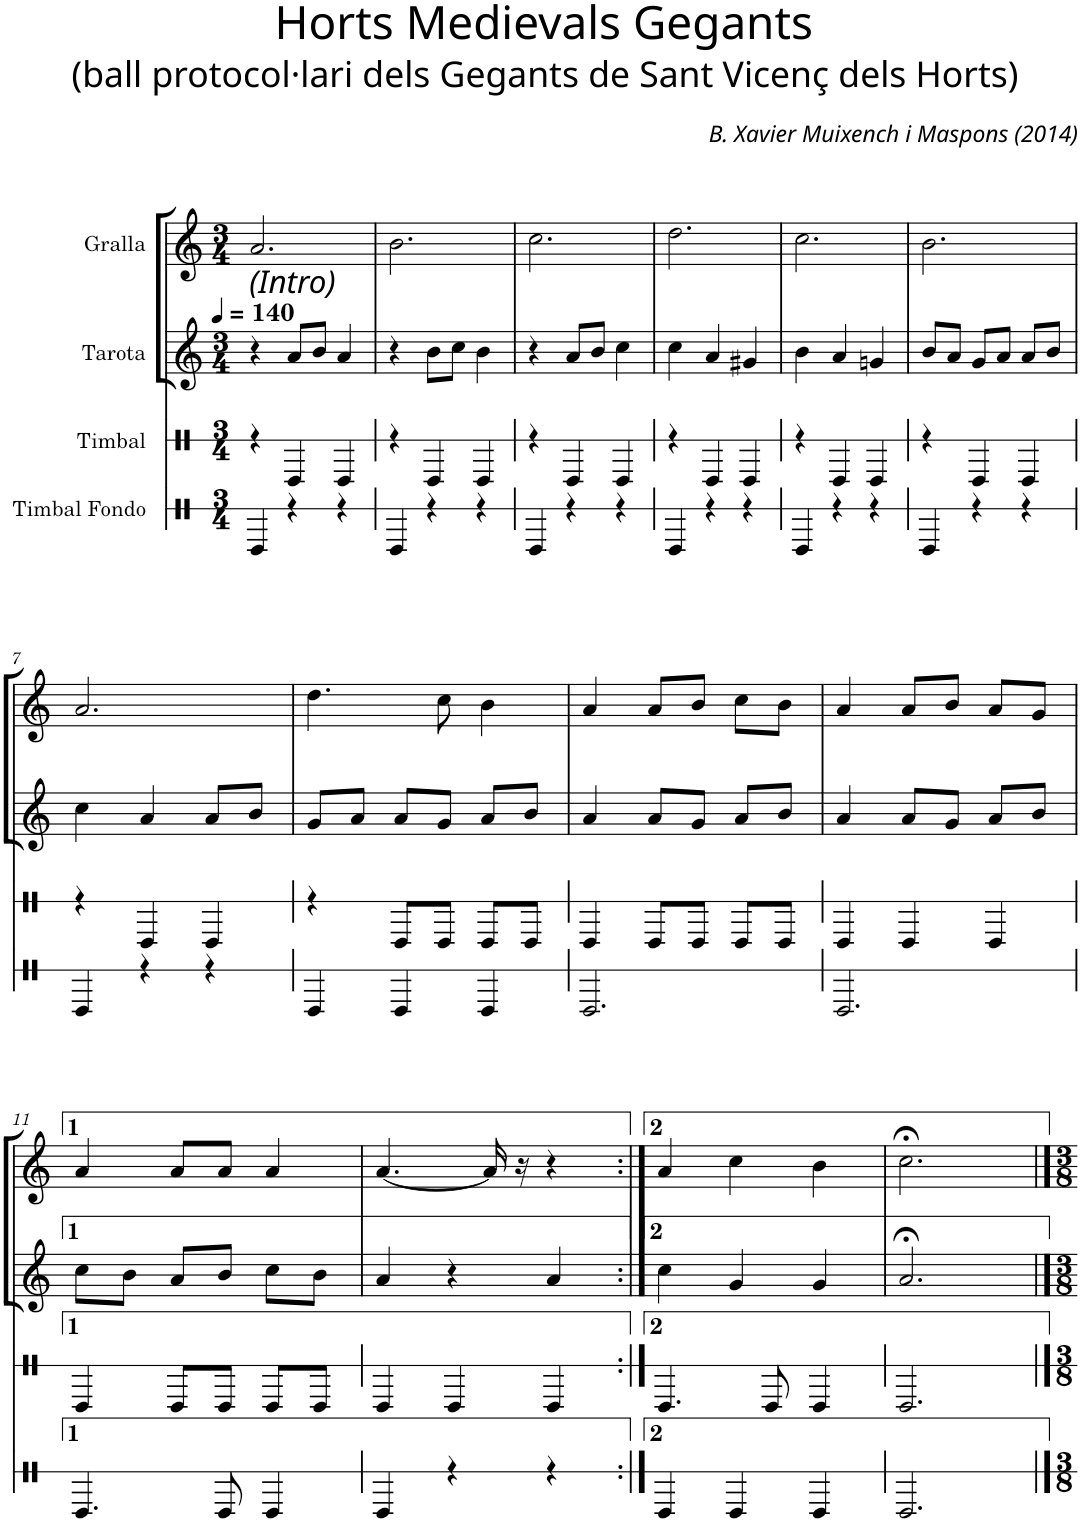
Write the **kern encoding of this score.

**kern	**kern	**kern	**kern
*part4	*part3	*part2	*part1
*staff4	*staff3	*staff2	*staff1
*I"Timbal Fondo	*I"Timbal	*I"Tarota	*I"Gralla
*stria1	*stria1	*	*
*clefX	*clefX	*clefG2	*clefG2
*k[]	*k[]	*k[]	*k[]
*M3/4	*M3/4	*M3/4	*M3/4
*MM140	*MM140	*MM140	*MM140
=1	=1	=1	=1
!	!	!	!LO:TX:b:i:t=(Intro)
4e/	4r	4r	2.a/
4r	4e/	8a/L	.
.	.	8b/J	.
4r	4e/	4a/	.
=2	=2	=2	=2
4e/	4r	4r	2.b\
4r	4e/	8b\L	.
.	.	8cc\J	.
4r	4e/	4b\	.
=3	=3	=3	=3
4e/	4r	4r	2.cc\
4r	4e/	8a/L	.
.	.	8b/J	.
4r	4e/	4cc\	.
=4	=4	=4	=4
4e/	4r	4cc\	2.dd\
4r	4e/	4a/	.
4r	4e/	4g#X/	.
=5	=5	=5	=5
4e/	4r	4b\	2.cc\
4r	4e/	4a/	.
4r	4e/	4gn/	.
=6	=6	=6	=6
4e/	4r	8b/L	2.b\
.	.	8a/J	.
4r	4e/	8g/L	.
.	.	8a/J	.
4r	4e/	8a/L	.
.	.	8b/J	.
!!LO:LB:g=z
=7	=7	=7	=7
4e/	4r	4cc\	2.a/
4r	4e/	4a/	.
4r	4e/	8a/L	.
.	.	8b/J	.
=8	=8	=8	=8
4e/	4r	8g/L	4.dd\
.	.	8a/J	.
4e/	8e/L	8a/L	.
.	8e/J	8g/J	8cc\
4e/	8e/L	8a/L	4b\
.	8e/J	8b/J	.
=9	=9	=9	=9
2.e/	4e/	4a/	4a/
.	8e/L	8a/L	8a/L
.	8e/J	8g/J	8b/J
.	8e/L	8a/L	8cc\L
.	8e/J	8b/J	8b\J
=10	=10	=10	=10
2.e/	4e/	4a/	4a/
.	4e/	8a/L	8a/L
.	.	8g/J	8b/J
.	4e/	8a/L	8a/L
.	.	8b/J	8g/J
!!LO:LB:g=z
=11	=11	=11	=11
4.e/	4e/	8cc\L	4a/
.	.	8b\J	.
.	8e/L	8a/L	8a/L
8e/	8e/J	8b/J	8a/J
4e/	8e/L	8cc\L	4a/
.	8e/J	8b\J	.
=12	=12	=12	=12
4e/	4e/	4a/	[4.a/
4r	4e/	4r	.
.	.	.	16a/]
.	.	.	16r
4r	4e/	4a/	4r
=13:|!	=13:|!	=13:|!	=13:|!
4e/	4.e/	4cc\	4a/
4e/	.	4g/	4cc\
.	8e/	.	.
4e/	4e/	4g/	4b\
=14	=14	=14	=14
2.e/	2.e/	2.a;</	2.cc;<\
==	==	==	==
*-	*-	*-	*-
